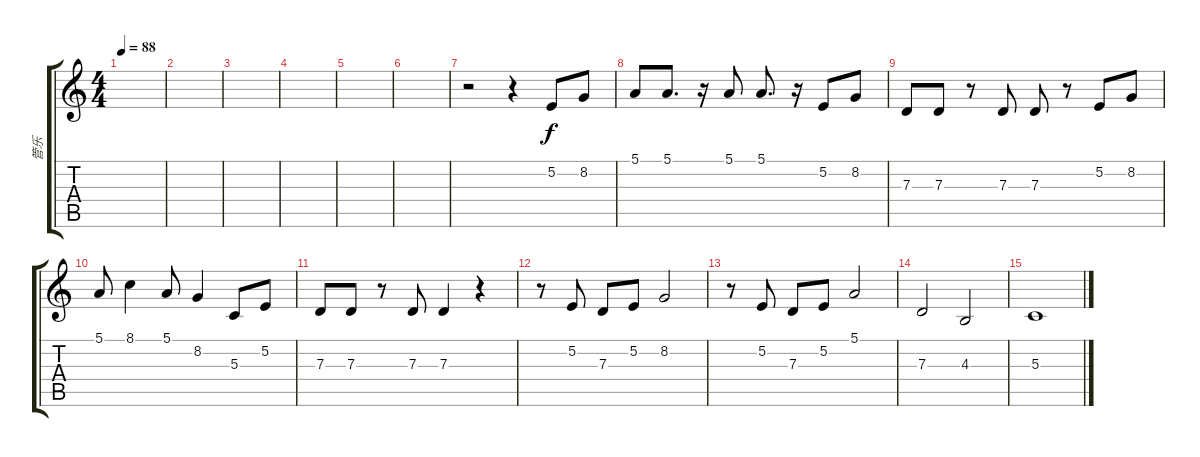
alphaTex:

\track ("管乐" "管乐") {instrument synthbrass1}
\staff {score tabs}
\tuning (E4 B3 G3 D3 A2 E2) {hide}
\ts (4 4)
\tempo 88
\clef g2
\ks c
|
|
|
|
|
|
r.2 r.4 5.2.8 8.2.8 |
5.1.8 5.1.8{d} r.16 5.1.8 5.1.8{d} r.16 5.2.8 8.2.8 |
7.3.8 7.3.8 r.8 7.3.8 7.3.8 r.8 5.2.8 8.2.8 |
5.1.8 8.1.4 5.1.8 8.2.4 5.3.8 5.2.8 |
7.3.8 7.3.8 r.8 7.3.8 7.3.4 r.4 |
r.8 5.2.8 7.3.8 5.2.8 8.2.2 |
r.8 5.2.8 7.3.8 5.2.8 5.1.2 |
7.3.2 4.3.2 |
5.3.1
